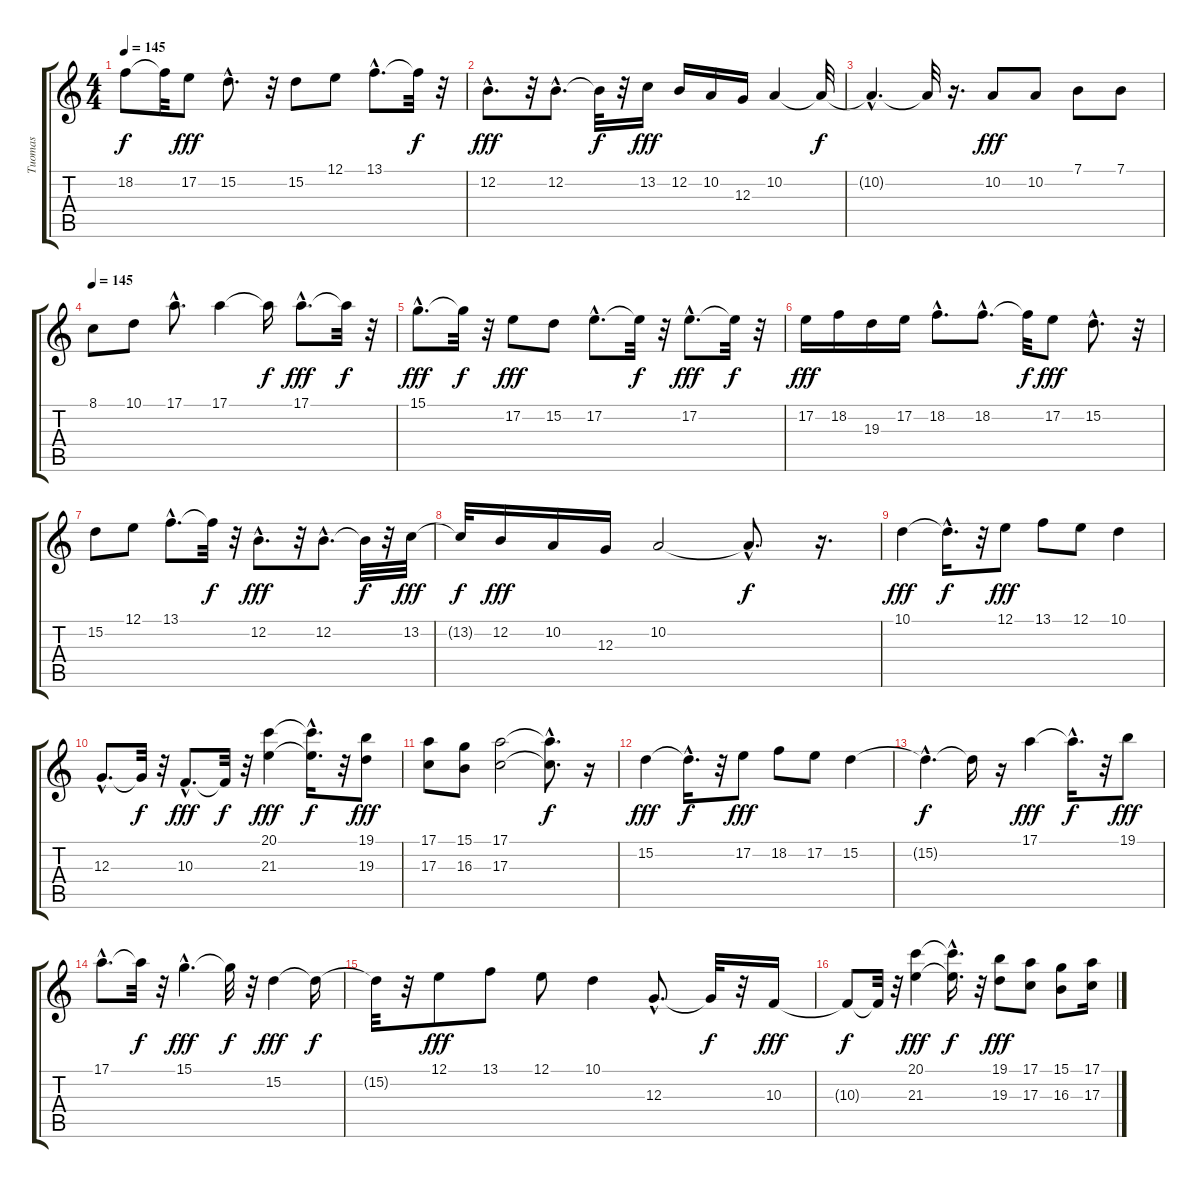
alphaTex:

\track ("Tuomas" "Tuomas") {instrument stringensemble1}
\staff {score tabs}
\tuning (E4 B3 G3 D3 A2 E2) {hide}
\ts (4 4)
\tempo 145
\clef g2
\ks c
18.2{t}.8{dy f} 18.2{t}.32 17.2.8{dy fff} 15.2{hac}.8{d} r.32 15.2.8 12.1.8 13.1{hac}.8{d} 13.1{t}.32{dy f} r.32 |
12.2{hac}.8{d dy fff} r.32 12.2{hac}.8{d} 12.2{t}.32{dy f} r.32 13.2.16{dy fff} 12.2.16 10.2.16 12.3.16 10.2.4 10.2{t}.32{dy f} |
10.2{hac t}.4{d} 10.2{t}.32 r.16{d} 10.2.8{dy fff volume 13} 10.2.8 7.1.8 7.1.8 |
\tempo 145
8.1.8 10.1.8 17.1{hac}.8{d} 17.1.4 17.1{t}.16{dy f} 17.1{hac}.8{d dy fff} 17.1{t}.32{dy f} r.32 |
15.1{hac}.8{d dy fff} 15.1{t}.32{dy f} r.32 17.2.8{dy fff} 15.2.8 17.2{hac}.8{d} 17.2{t}.32{dy f} r.32 17.2{hac}.8{d dy fff} 17.2{t}.32{dy f} r.32 |
17.2.16{dy fff} 18.2.16 19.3.16 17.2.16 18.2{hac}.8{d} 18.2{hac}.8{d} 18.2{t}.32{dy f} 17.2.8{dy fff} 15.2{hac}.8{d} r.32 |
15.2.8 12.1.8 13.1{hac}.8{d} 13.1{t}.32{dy f} r.32 12.2{hac}.8{d dy fff} r.32 12.2{hac}.8{d} 12.2{t}.32{dy f} r.32 13.2.32{dy fff} |
13.2{t}.32{dy f} 12.2.16{dy fff} 10.2.16 12.3.16 10.2.2 10.2{hac t}.8{d dy f} r.16{d} |
10.1.4{dy fff} 10.1{hac t}.16{d dy f} r.32 12.1.8{dy fff} 13.1.8 12.1.8 10.1.4 |
12.3{hac}.8{d} 12.3{t}.32{dy f} r.32 10.3{hac}.8{d dy fff} 10.3{t}.32{dy f} r.32 (20.1 21.3).4{dy fff} (20.1{hac t} 21.3{hac t}).16{d dy f} r.32 (19.1 19.3).8{dy fff} |
(17.1 17.3).8 (15.1 16.3).8 (17.1 17.3).2 (17.1{hac t} 17.3{hac t}).8{d dy f} r.16 |
15.2.4{dy fff} 15.2{hac t}.16{d dy f} r.32 17.2.8{dy fff} 18.2.8 17.2.8 15.2.4 |
15.2{hac t}.4{d dy f} 15.2{t}.16 r.16 17.1.4{dy fff} 17.1{hac t}.16{d dy f} r.32 19.1.8{dy fff} |
17.1{hac}.8{d} 17.1{t}.32{dy f} r.32 15.1{hac}.4{d dy fff} 15.1{t}.32{dy f} r.32 15.2.4{dy fff} 15.2{t}.16{dy f} |
15.2{t}.32 r.32 12.1.8{dy fff} 13.1.8 12.1.8 10.1.4 12.3{hac}.8{d} 12.3{t}.32{dy f} r.32 10.3.16{dy fff} |
10.3{t}.8{dy f} 10.3{t}.32 r.32 (20.1 21.3).4{dy fff} (20.1{hac t} 21.3{hac t}).16{d dy f} r.32 (19.1 19.3).8{dy fff} (17.1 17.3).8 (15.1 16.3).8 (17.1 17.3).16
